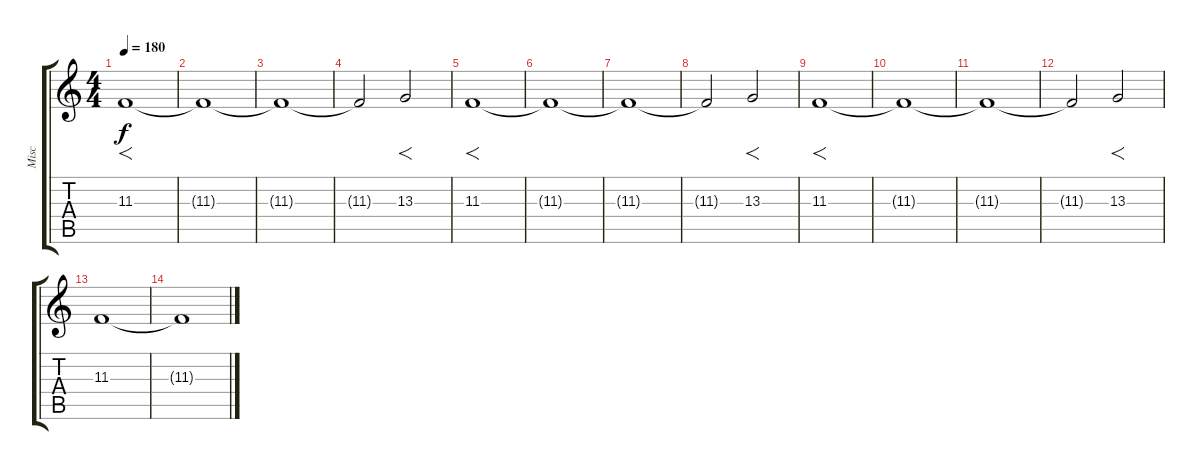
\track ("Misc" "Misc") {instrument pad2warm}
\staff {score tabs}
\tuning (Eb4 Bb3 Gb3 Db3 Ab2 Db2) {hide}
\ts (4 4)
\tempo 180
\clef g2
\ks c
11.3.1{f dy f} |
11.3{t}.1 |
11.3{t}.1 |
11.3{t}.2 13.3.2{f} |
11.3.1{f} |
11.3{t}.1 |
11.3{t}.1 |
11.3{t}.2 13.3.2{f} |
11.3.1{f} |
11.3{t}.1 |
11.3{t}.1 |
11.3{t}.2 13.3.2{f} |
11.3.1 |
11.3{t}.1
